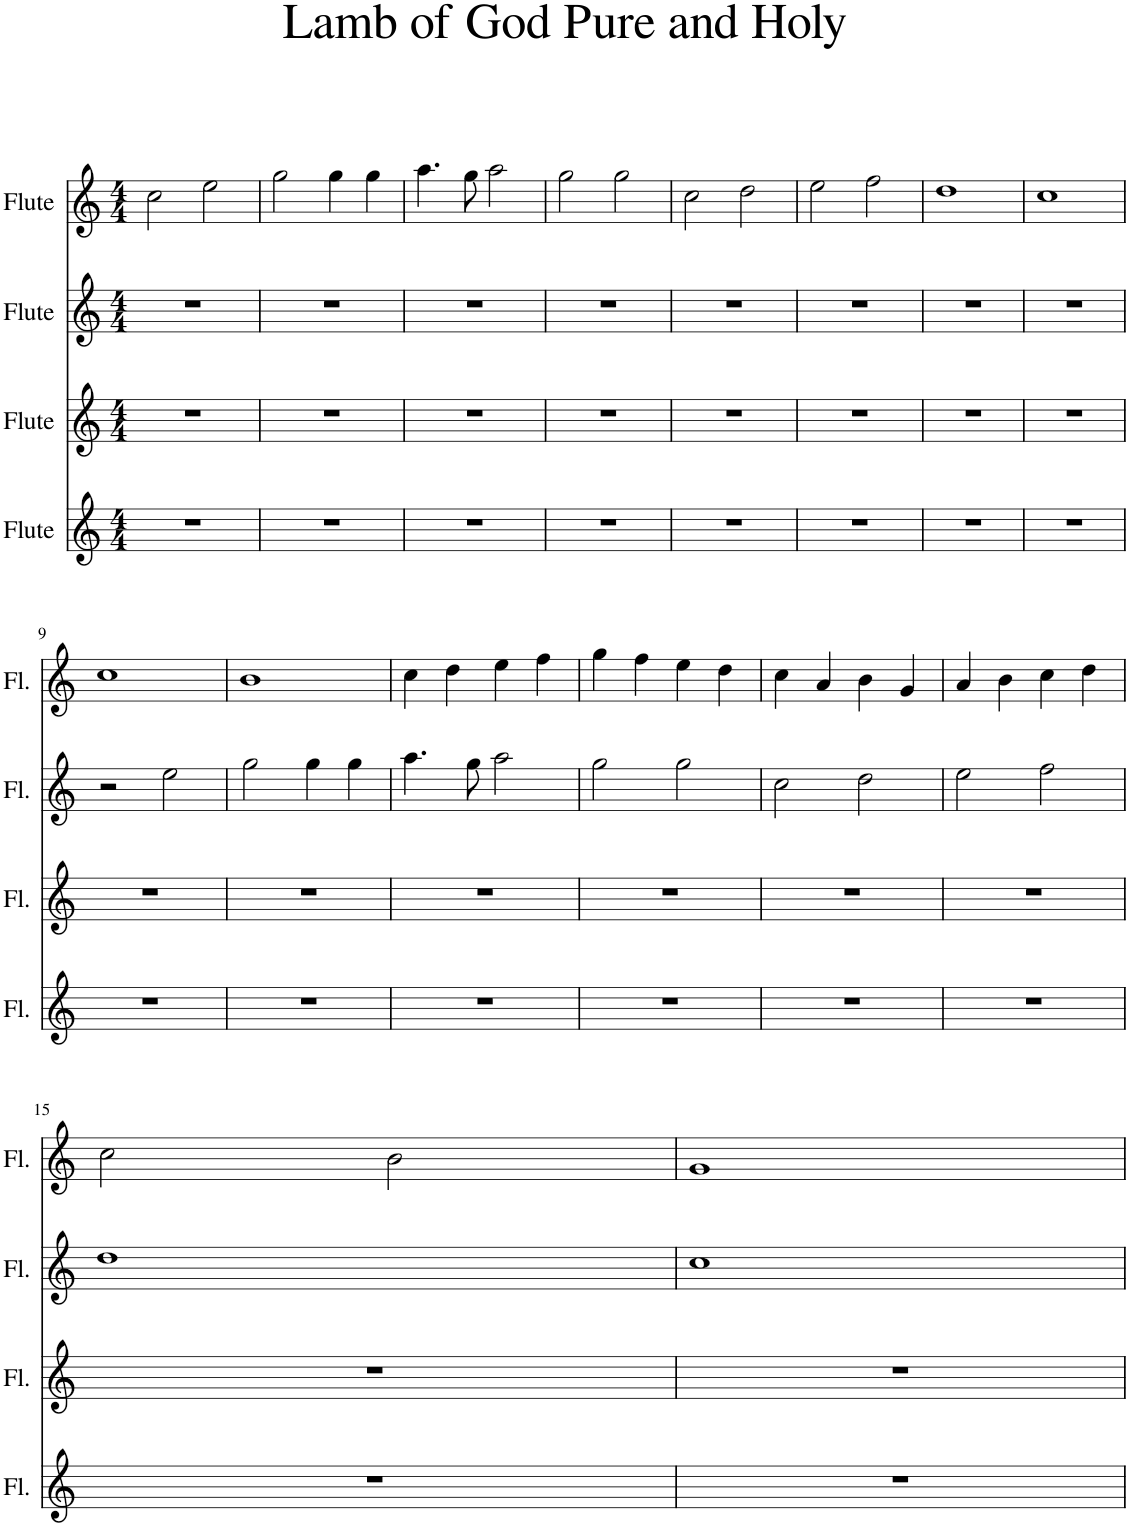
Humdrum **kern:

**kern	**kern	**kern	**kern
*part4	*part3	*part2	*part1
*staff4	*staff3	*staff2	*staff1
*I"Flute	*I"Flute	*I"Flute	*I"Flute
*I'Fl.	*I'Fl.	*I'Fl.	*I'Fl.
*clefG2	*clefG2	*clefG2	*clefG2
*k[]	*k[]	*k[]	*k[]
*M4/4	*M4/4	*M4/4	*M4/4
=1	=1	=1	=1
1r	1r	1r	2cc\
.	.	.	2ee\
=2	=2	=2	=2
1r	1r	1r	2gg\
.	.	.	4gg\
.	.	.	4gg\
=3	=3	=3	=3
1r	1r	1r	4.aa\
.	.	.	8gg\
.	.	.	2aa\
=4	=4	=4	=4
1r	1r	1r	2gg\
.	.	.	2gg\
=5	=5	=5	=5
1r	1r	1r	2cc\
.	.	.	2dd\
=6	=6	=6	=6
1r	1r	1r	2ee\
.	.	.	2ff\
=7	=7	=7	=7
1r	1r	1r	1dd
=8	=8	=8	=8
1r	1r	1r	1cc
!!LO:LB:g=z
=9	=9	=9	=9
1r	1r	2r	1cc
.	.	2ee\	.
=10	=10	=10	=10
1r	1r	2gg\	1b
.	.	4gg\	.
.	.	4gg\	.
=11	=11	=11	=11
1r	1r	4.aa\	4cc\
.	.	.	4dd\
.	.	8gg\	.
.	.	2aa\	4ee\
.	.	.	4ff\
=12	=12	=12	=12
1r	1r	2gg\	4gg\
.	.	.	4ff\
.	.	2gg\	4ee\
.	.	.	4dd\
=13	=13	=13	=13
1r	1r	2cc\	4cc\
.	.	.	4a/
.	.	2dd\	4b\
.	.	.	4g/
=14	=14	=14	=14
1r	1r	2ee\	4a/
.	.	.	4b\
.	.	2ff\	4cc\
.	.	.	4dd\
!!LO:LB:g=z
=15	=15	=15	=15
1r	1r	1dd	2cc\
.	.	.	2b\
=16	=16	=16	=16
1r	1r	1cc	1g
=	=	=	=
*-	*-	*-	*-
